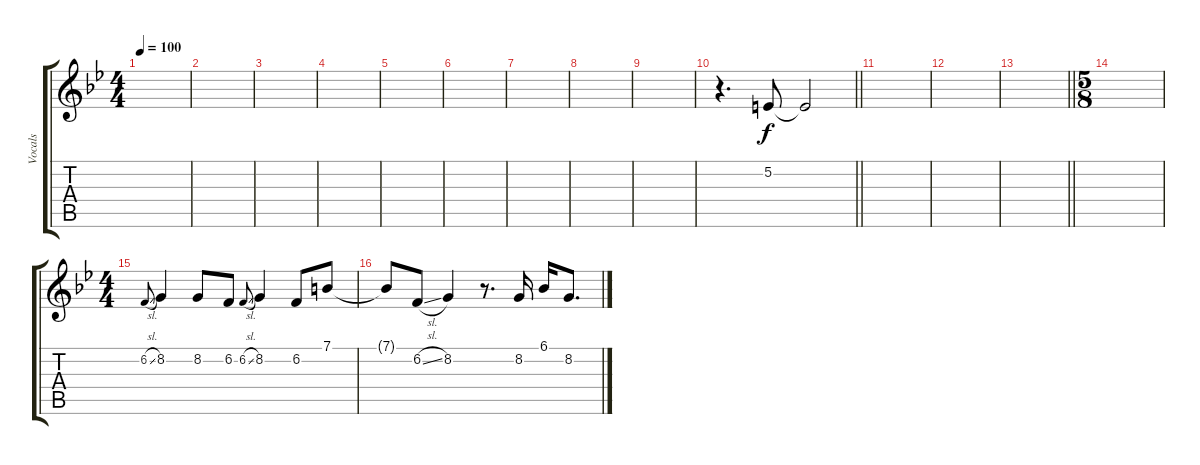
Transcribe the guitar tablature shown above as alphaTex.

\track ("Vocals" "Vocals") {instrument brasssection}
\staff {score tabs}
\tuning (E4 B3 G3 D3 A2 E2) {hide}
\ts (4 4)
\tempo 100
\clef g2
\ks gminor
|
|
|
|
|
|
|
|
|
\barLineRight lightlight
r.4{d} 5.2.8{instrument reversecymbal} 5.2{t}.2 |
|
|
\barLineRight lightlight
|
\ts (5 8)
|
\ts (4 4)
6.2{sl}.8{gr onbeat} 8.2.4{instrument brasssection} 8.2.8 6.2.8 6.2{sl}.8{gr onbeat} 8.2.4 6.2.8 7.1.8 |
7.1{t}.8 6.2{sl}.8 8.2.4 r.8{d} 8.2.16 6.1.16 8.2.8{d}
